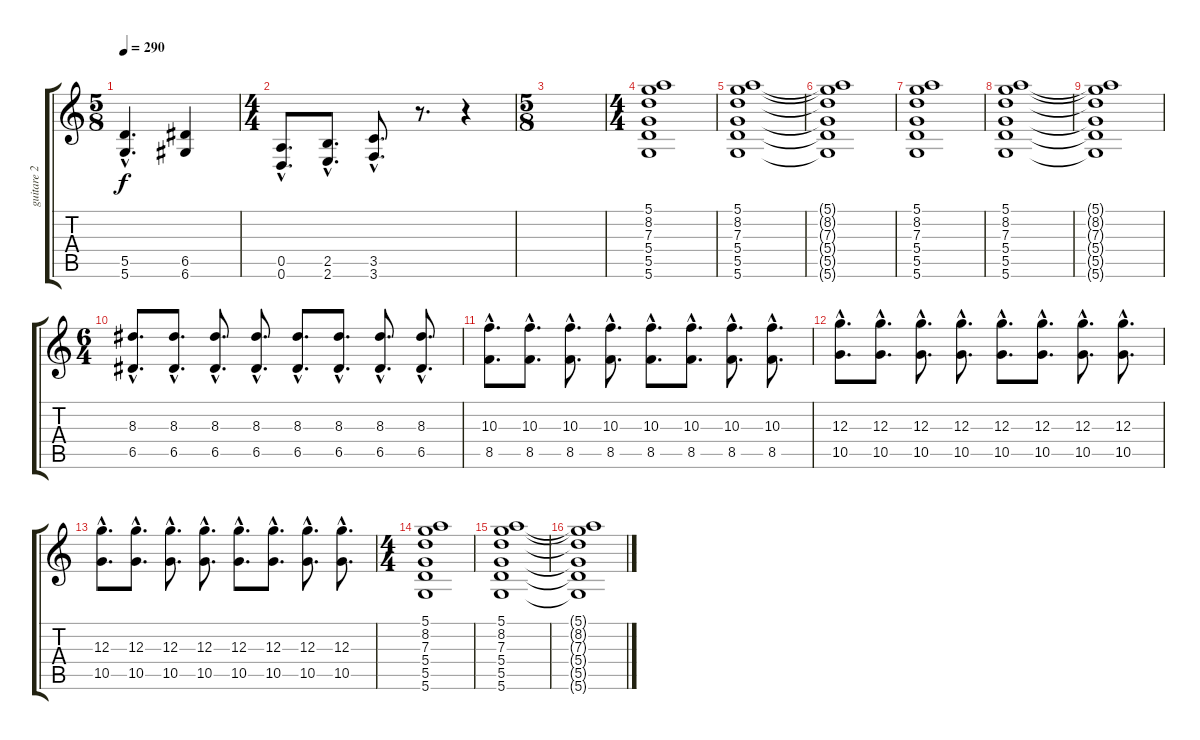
\track ("guitare 2" "guitare 2") {instrument distortionguitar}
\staff {score tabs}
\tuning (E4 B3 G3 D3 A2 D2) {hide}
\ts (5 8)
\tempo 290
\clef g2
\ks c
(5.5{hac} 5.6{hac}).4{d dy f} (6.5 6.6).4 |
\ts (4 4)
(0.5{hac} 0.6{hac}).8{d} (2.5{hac} 2.6{hac}).8{d} (3.5{hac} 3.6{hac}).8{d} r.8{d} r.4 |
\ts (5 8)
|
\ts (4 4)
(5.1 8.2 7.3 5.4 5.5 5.6).1 |
(5.1 8.2 7.3 5.4 5.5 5.6).1 |
(5.1{t} 8.2{t} 7.3{t} 5.4{t} 5.5{t} 5.6{t}).1 |
(5.1 8.2 7.3 5.4 5.5 5.6).1 |
(5.1 8.2 7.3 5.4 5.5 5.6).1 |
(5.1{t} 8.2{t} 7.3{t} 5.4{t} 5.5{t} 5.6{t}).1 |
\ts (6 4)
(8.3{hac} 6.5{hac}).8{d} (8.3{hac} 6.5{hac}).8{d} (8.3{hac} 6.5{hac}).8{d} (8.3{hac} 6.5{hac}).8{d} (8.3{hac} 6.5{hac}).8{d} (8.3{hac} 6.5{hac}).8{d} (8.3{hac} 6.5{hac}).8{d} (8.3{hac} 6.5{hac}).8{d} |
(10.3{hac} 8.5{hac}).8{d} (10.3{hac} 8.5{hac}).8{d} (10.3{hac} 8.5{hac}).8{d} (10.3{hac} 8.5{hac}).8{d} (10.3{hac} 8.5{hac}).8{d} (10.3{hac} 8.5{hac}).8{d} (10.3{hac} 8.5{hac}).8{d} (10.3{hac} 8.5{hac}).8{d} |
(12.3{hac} 10.5{hac}).8{d} (12.3{hac} 10.5{hac}).8{d} (12.3{hac} 10.5{hac}).8{d} (12.3{hac} 10.5{hac}).8{d} (12.3{hac} 10.5{hac}).8{d} (12.3{hac} 10.5{hac}).8{d} (12.3{hac} 10.5{hac}).8{d} (12.3{hac} 10.5{hac}).8{d} |
(12.3{hac} 10.5{hac}).8{d} (12.3{hac} 10.5{hac}).8{d} (12.3{hac} 10.5{hac}).8{d} (12.3{hac} 10.5{hac}).8{d} (12.3{hac} 10.5{hac}).8{d} (12.3{hac} 10.5{hac}).8{d} (12.3{hac} 10.5{hac}).8{d} (12.3{hac} 10.5{hac}).8{d} |
\ts (4 4)
(5.1 8.2 7.3 5.4 5.5 5.6).1 |
(5.1 8.2 7.3 5.4 5.5 5.6).1 |
(5.1{t} 8.2{t} 7.3{t} 5.4{t} 5.5{t} 5.6{t}).1
